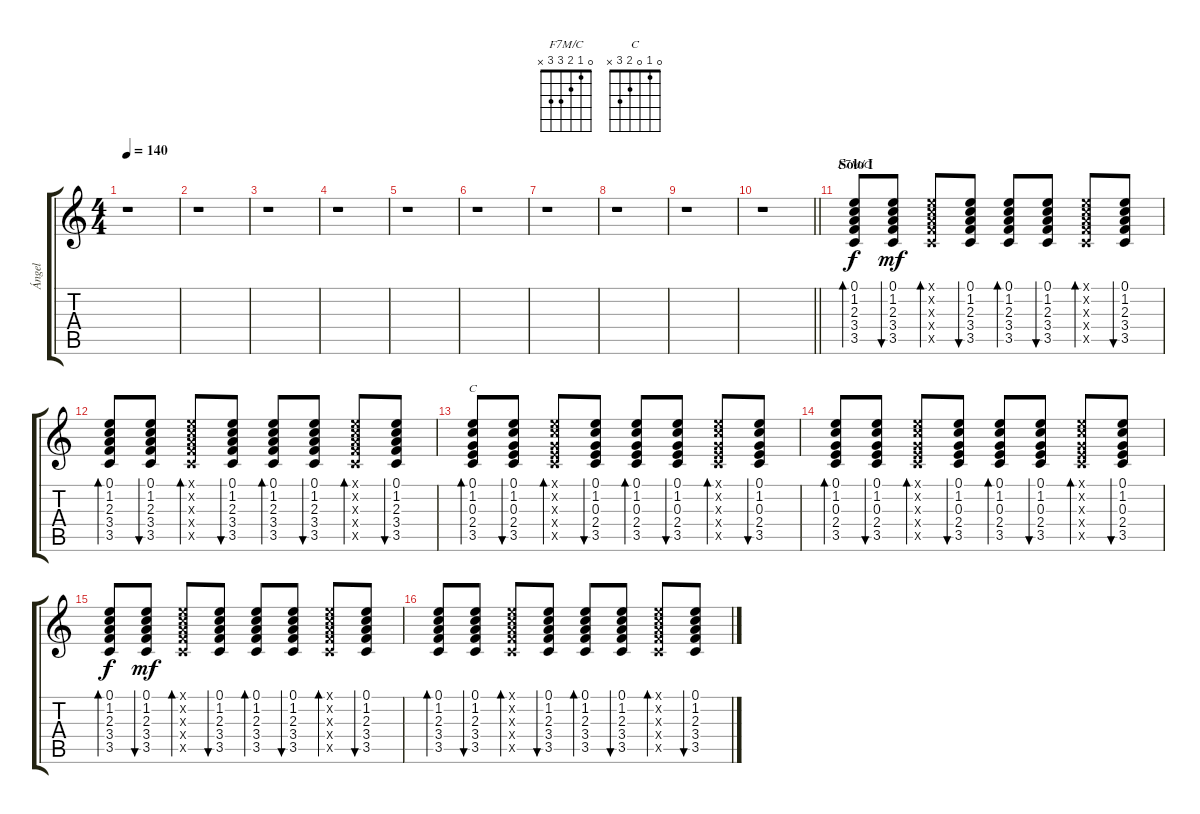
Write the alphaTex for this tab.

\track ("Ángel" "Ángel") {instrument acousticguitarsteel}
\staff {score tabs}
\tuning (E4 B3 G3 D3 A2 E2) {hide}
\chord ("F7M/C" 0 1 2 3 3 x)
\chord ("C" 0 1 0 2 3 x)
\ts (4 4)
\tempo 140
\clef g2
\ks c
r.1{dy mf} |
r.1 |
r.1 |
r.1 |
r.1 |
r.1 |
r.1 |
r.1 |
r.1 |
\barLineRight lightlight
r.1 |
\section ("" "Solo I")
(0.1 1.2 2.3 3.4 3.5).8{bd 30 ch "F7M/C" dy f} (0.1 1.2 2.3 3.4 3.5).8{bu 30 dy mf} (0.1{x} 1.2{x} 2.3{x} 3.4{x} 3.5{x}).8{bd 30} (0.1 1.2 2.3 3.4 3.5).8{bu 30} (0.1 1.2 2.3 3.4 3.5).8{bd 30} (0.1 1.2 2.3 3.4 3.5).8{bu 30} (0.1{x} 1.2{x} 2.3{x} 3.4{x} 3.5{x}).8{bd 30} (0.1 1.2 2.3 3.4 3.5).8{bu 30} |
(0.1 1.2 2.3 3.4 3.5).8{bd 30} (0.1 1.2 2.3 3.4 3.5).8{bu 30} (0.1{x} 1.2{x} 2.3{x} 3.4{x} 3.5{x}).8{bd 30} (0.1 1.2 2.3 3.4 3.5).8{bu 30} (0.1 1.2 2.3 3.4 3.5).8{bd 30} (0.1 1.2 2.3 3.4 3.5).8{bu 30} (0.1{x} 1.2{x} 2.3{x} 3.4{x} 3.5{x}).8{bd 30} (0.1 1.2 2.3 3.4 3.5).8{bu 30} |
(0.1 1.2 0.3 2.4 3.5).8{bd 30 ch "C"} (0.1 1.2 0.3 2.4 3.5).8{bu 30} (0.1{x} 1.2{x} 0.3{x} 2.4{x} 3.5{x}).8{bd 30} (0.1 1.2 0.3 2.4 3.5).8{bu 30} (0.1 1.2 0.3 2.4 3.5).8{bd 30} (0.1 1.2 0.3 2.4 3.5).8{bu 30} (0.1{x} 1.2{x} 0.3{x} 2.4{x} 3.5{x}).8{bd 30} (0.1 1.2 0.3 2.4 3.5).8{bu 30} |
(0.1 1.2 0.3 2.4 3.5).8{bd 30} (0.1 1.2 0.3 2.4 3.5).8{bu 30} (0.1{x} 1.2{x} 0.3{x} 2.4{x} 3.5{x}).8{bd 30} (0.1 1.2 0.3 2.4 3.5).8{bu 30} (0.1 1.2 0.3 2.4 3.5).8{bd 30} (0.1 1.2 0.3 2.4 3.5).8{bu 30} (0.1{x} 1.2{x} 0.3{x} 2.4{x} 3.5{x}).8{bd 30} (0.1 1.2 0.3 2.4 3.5).8{bu 30} |
(0.1 1.2 2.3 3.4 3.5).8{bd 30 dy f} (0.1 1.2 2.3 3.4 3.5).8{bu 30 dy mf} (0.1{x} 1.2{x} 2.3{x} 3.4{x} 3.5{x}).8{bd 30} (0.1 1.2 2.3 3.4 3.5).8{bu 30} (0.1 1.2 2.3 3.4 3.5).8{bd 30} (0.1 1.2 2.3 3.4 3.5).8{bu 30} (0.1{x} 1.2{x} 2.3{x} 3.4{x} 3.5{x}).8{bd 30} (0.1 1.2 2.3 3.4 3.5).8{bu 30} |
(0.1 1.2 2.3 3.4 3.5).8{bd 30} (0.1 1.2 2.3 3.4 3.5).8{bu 30} (0.1{x} 1.2{x} 2.3{x} 3.4{x} 3.5{x}).8{bd 30} (0.1 1.2 2.3 3.4 3.5).8{bu 30} (0.1 1.2 2.3 3.4 3.5).8{bd 30} (0.1 1.2 2.3 3.4 3.5).8{bu 30} (0.1{x} 1.2{x} 2.3{x} 3.4{x} 3.5{x}).8{bd 30} (0.1 1.2 2.3 3.4 3.5).8{bu 30}
